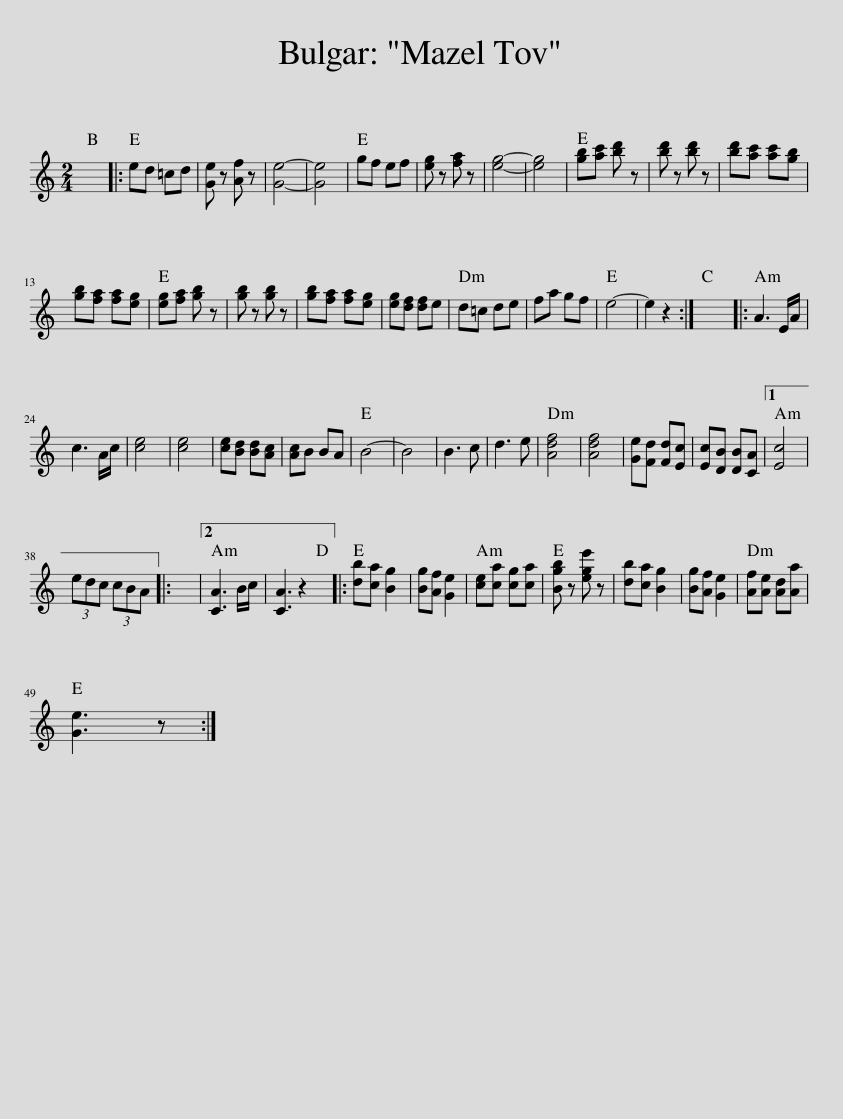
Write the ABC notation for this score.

X:1
L:1/8
M:2/4
I:linebreak $
K:C
V:1 treble
V:1
 x4 |: ed =cd | [Ge] z [Af] z | [Ge]4- | [Ge]4 | %5
 gf ef | [eg] z [fa] z | [eg]4- | [eg]4 | [gb][ac'] [bd'] z | %10
 [bd'] z [bd'] z | [bd'][ac'] [ac'][gb] |$ [gb][fa] [fa][eg] | [eg][fa] [gb] z | [gb] z [gb] z | %15
 [gb][fa] [fa][eg] | [eg][df] [df]e | d=c de | fa gf | e4- | %20
 e2 z2 :| x4 |: A3 E/A/ |$ c3 A/c/ | [ce]4 | %25
 [ce]4 | [ce][Bd] [Bd][Ac] | [Ac]B BA | B4- | B4 | %30
 B3 c | d3 e | [Adf]4 | [Adf]4 | [Ge][Fd] [Fd][Ec] | %35
 [Ec][DB] [DB][CA] |1 [Ec]4 |$ (3edc (3cBA |: x4 |2 [CA]3 B/c/ | %40
 [CA]3 z2 |: [db][ca] [Bg]2 | [Bg][Af] [Ge]2 | [ce][ca] [cg][ca] | [Bgb] z [ege'] z | %45
 [db][ca] [Bg]2 | [Bg][Af] [Ge]2 | [Af][Ae] [Ad][Aa] |$ [Ge]3 z :| %49
